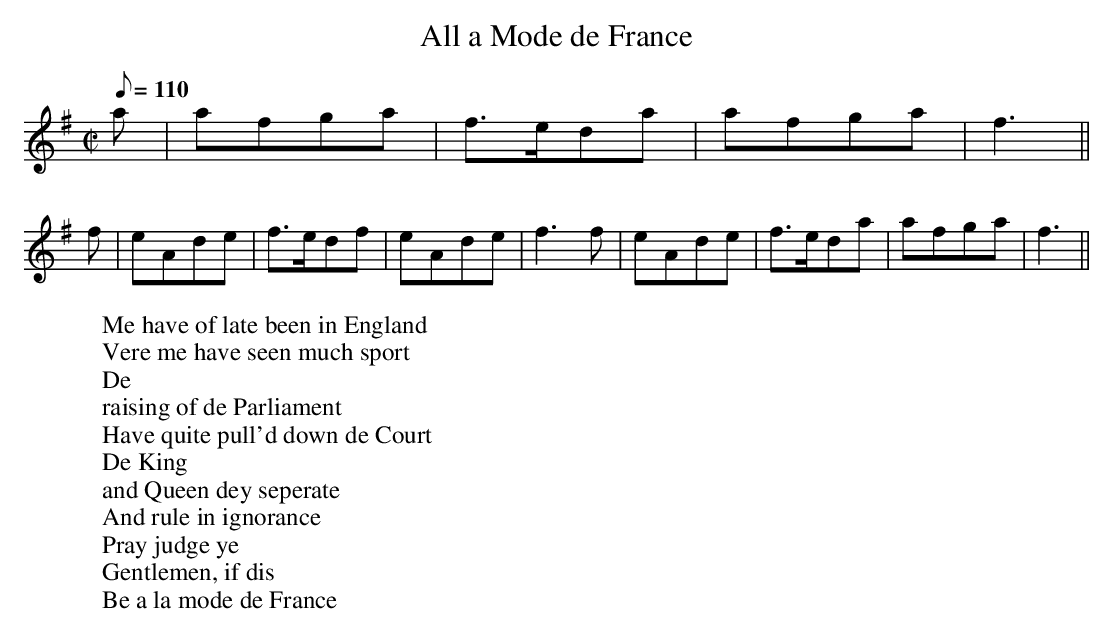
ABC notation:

X:1
T:All a Mode de France
L:1/8
M:C|
Q:110
W:Me have of late been in England
W:Vere me have seen much sport
W:De
W:raising of de Parliament
W:Have quite pull'd down de Court
W:De King
W:and Queen dey seperate
W:And rule in ignorance
W:Pray judge ye
W:Gentlemen, if dis
W:Be a la mode de France
K:DMix
a|afga|f>eda|afga|f3||
f|eAde|f>edf|eAde|f3f|eAde|f>eda|afga|f3||
